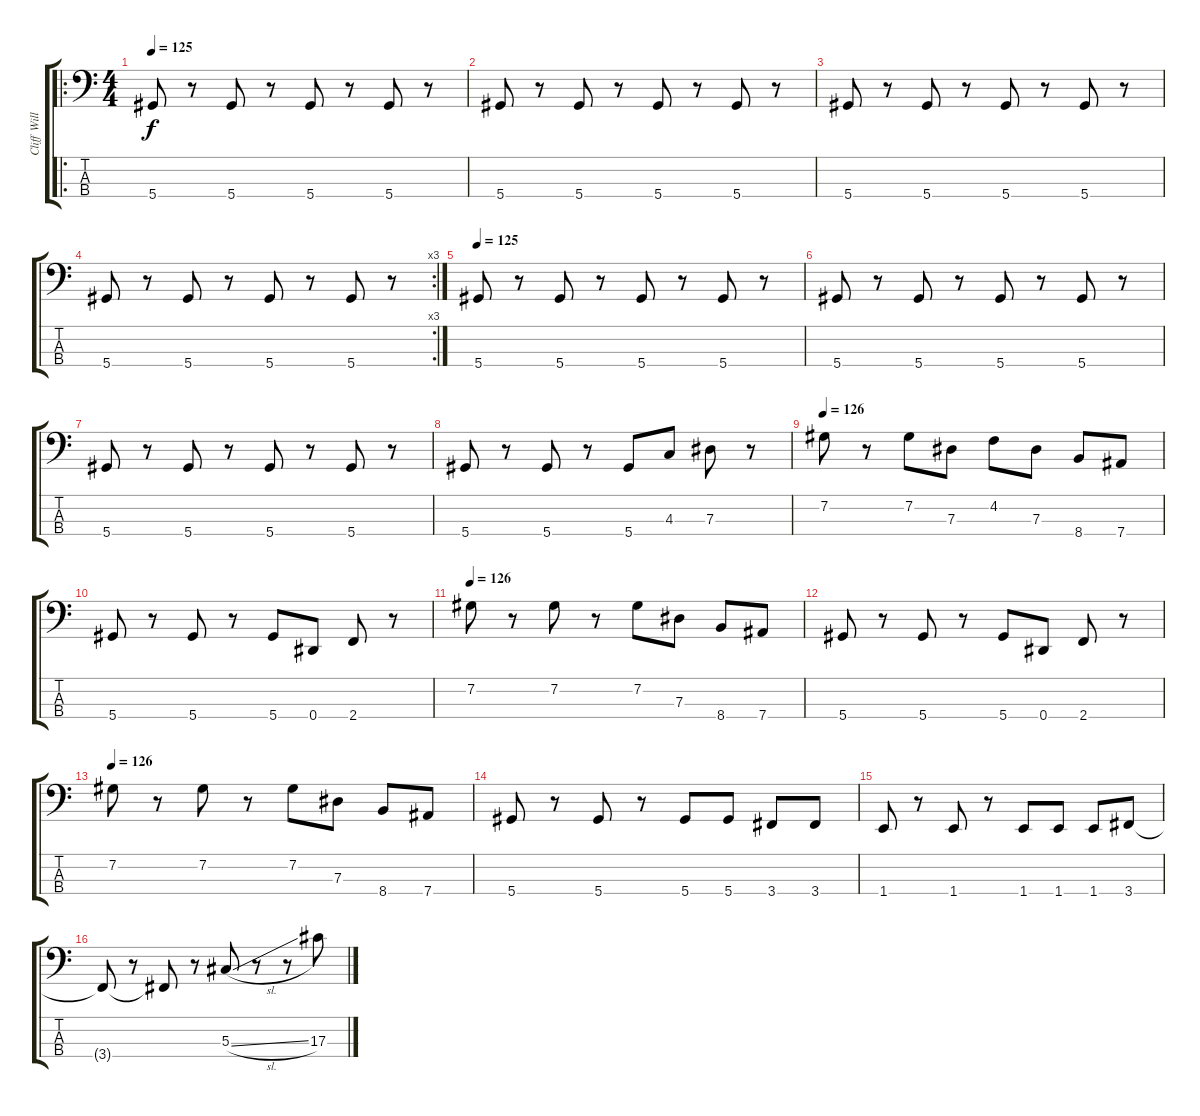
\track ("Cliff Williams" "Cliff Will") {instrument electricbassfinger}
\staff {score tabs}
\tuning (Gb2 Db2 Ab1 Eb1) {hide}
\ro
\ts (4 4)
\tempo 125
\clef f4
\ks c
5.4.8{dy f} r.8 5.4.8 r.8 5.4.8 r.8 5.4.8 r.8 |
5.4.8 r.8 5.4.8 r.8 5.4.8 r.8 5.4.8 r.8 |
5.4.8 r.8 5.4.8 r.8 5.4.8 r.8 5.4.8 r.8 |
\rc 3
5.4.8 r.8 5.4.8 r.8 5.4.8 r.8 5.4.8 r.8 |
\tempo 125
5.4.8 r.8 5.4.8 r.8 5.4.8 r.8 5.4.8 r.8 |
5.4.8 r.8 5.4.8 r.8 5.4.8 r.8 5.4.8 r.8 |
5.4.8 r.8 5.4.8 r.8 5.4.8 r.8 5.4.8 r.8 |
5.4.8 r.8 5.4.8 r.8 5.4.8 4.3.8 7.3.8 r.8 |
\tempo 126
7.2.8 r.8 7.2.8 7.3.8 4.2.8 7.3.8 8.4.8 7.4.8 |
5.4.8 r.8 5.4.8 r.8 5.4.8 0.4.8 2.4.8 r.8 |
\tempo 126
7.2.8 r.8 7.2.8 r.8 7.2.8 7.3.8 8.4.8 7.4.8 |
5.4.8 r.8 5.4.8 r.8 5.4.8 0.4.8 2.4.8 r.8 |
\tempo 126
7.2.8 r.8 7.2.8 r.8 7.2.8 7.3.8 8.4.8 7.4.8 |
5.4.8 r.8 5.4.8 r.8 5.4.8 5.4.8 3.4.8 3.4.8 |
1.4.8 r.8 1.4.8 r.8 1.4.8 1.4.8 1.4.8 3.4.8 |
3.4{t}.8 r.8 3.4{t}.8 r.8 5.3{sl}.8 r.8 r.8 17.3.8
